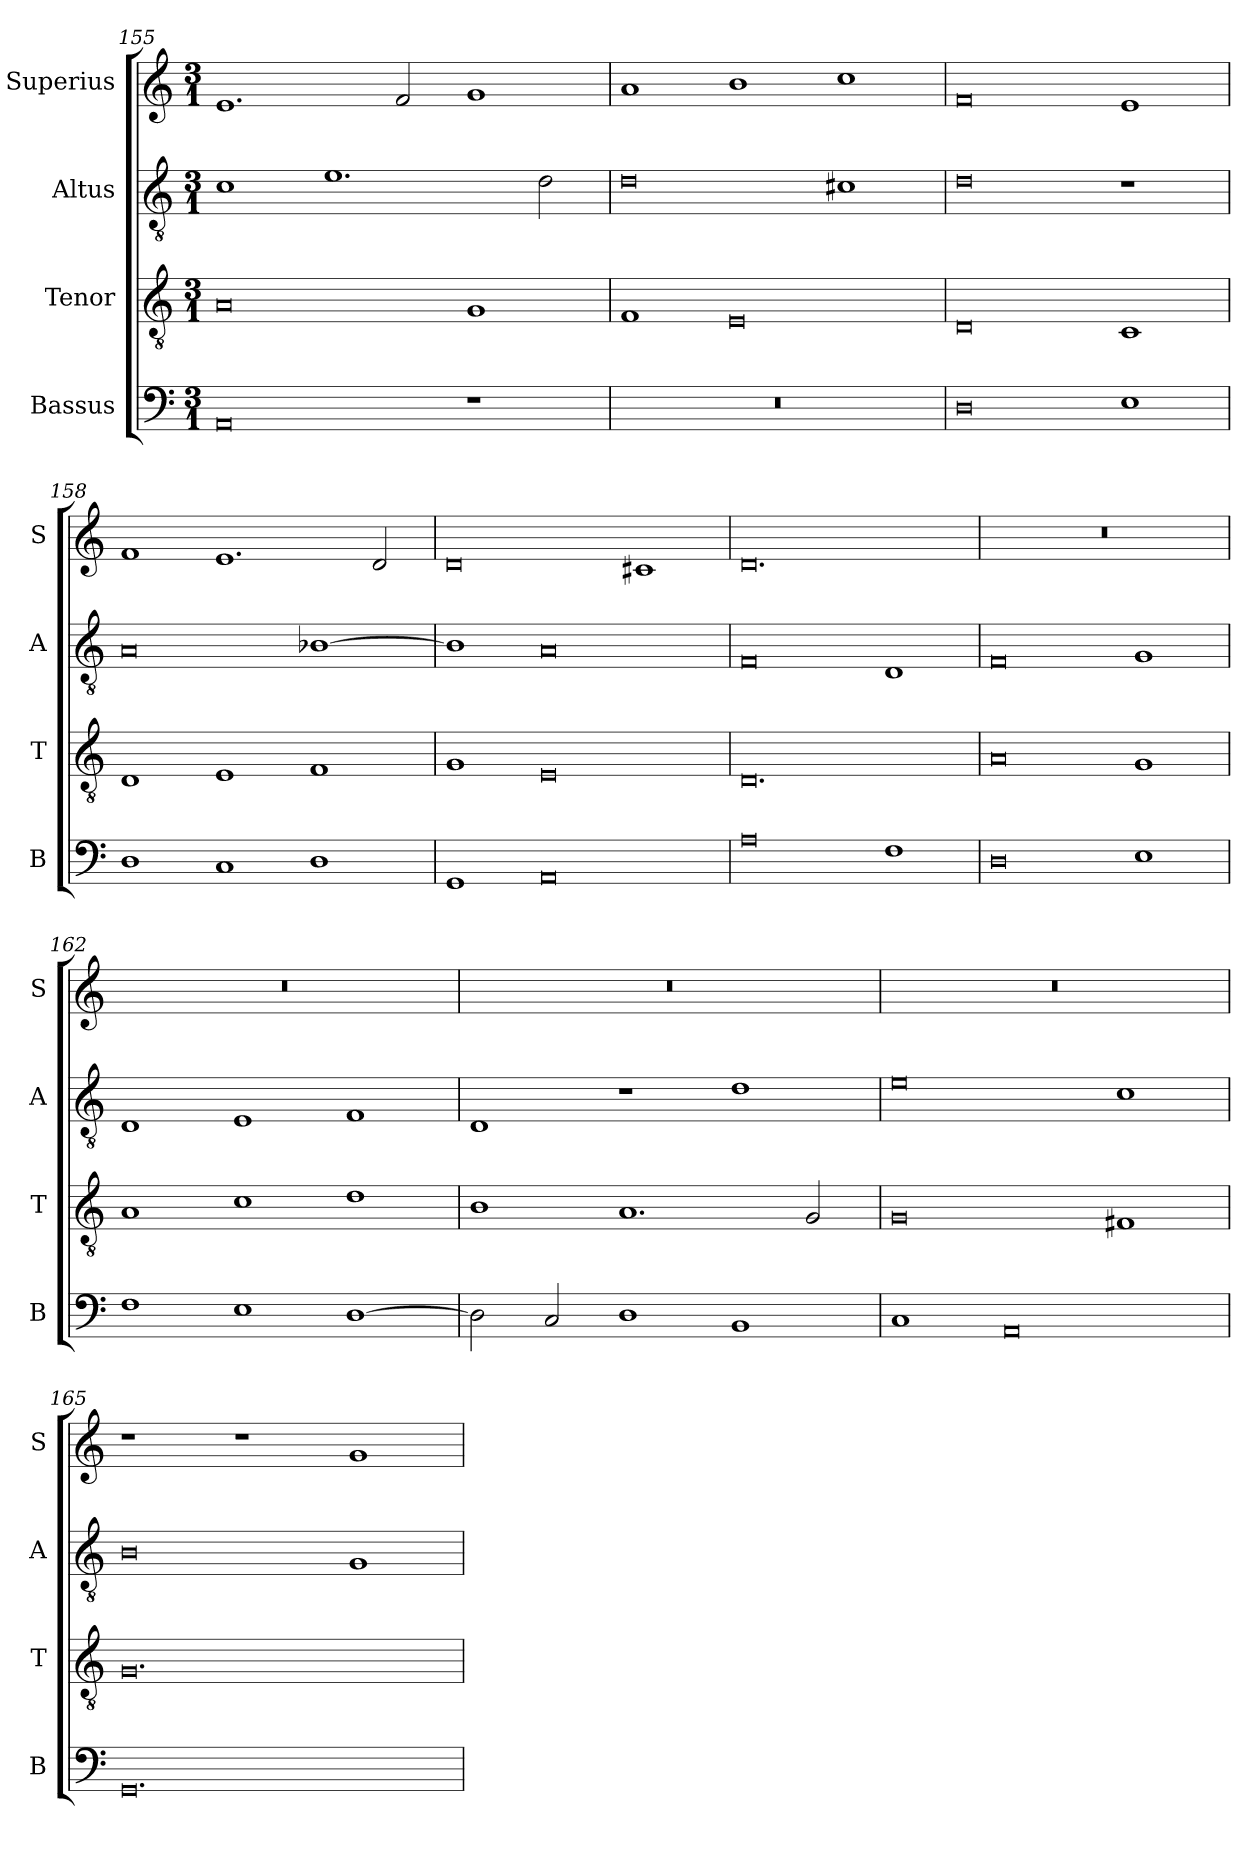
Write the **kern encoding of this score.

**kern	**kern	**kern	**kern
*part4	*part3	*part2	*part1
*staff4	*staff3	*staff2	*staff1
*I"Bassus	*I"Tenor	*I"Altus	*I"Superius
*I'B	*I'T	*I'A	*I'S
*clefF4	*clefGv2	*clefGv2	*clefG2
*k[]	*k[]	*k[]	*k[]
*M3/1	*M3/1	*M3/1	*M3/1
=155	=155	=155	=155
0AA	0A	1c	1.e
.	.	1.e	.
.	.	.	2f/
1r	1G	.	1g
.	.	2d\	.
=156	=156	=156	=156
0.r	1F	0d	1a
.	0E	.	1b
.	.	1c#X	1cc
=157	=157	=157	=157
0D	0D	0d	0f
1E	1C	1r	1e
=158	=158	=158	=158
1D	1D	0A	1f
1C	1E	.	1.e
1D	1F	[1B-X	.
.	.	.	2d/
=159	=159	=159	=159
1GG	1G	1B-]	0d
0AA	0E	0A	.
.	.	.	1c#X
=160	=160	=160	=160
0A	0.D	0F	0.d
1F	.	1D	.
=161	=161	=161	=161
0D	0A	0F	0.r
1E	1G	1G	.
=162	=162	=162	=162
1F	1A	1D	0.r
1E	1c	1E	.
[1D	1d	1F	.
=163	=163	=163	=163
2D\]	1B	1D	0.r
2C/	.	.	.
1D	1.A	1r	.
1BB	.	1d	.
.	2G/	.	.
=164	=164	=164	=164
1C	0G	0e	0.r
0AA	.	.	.
.	1F#X	1c	.
=165	=165	=165	=165
0.GG	0.G	0B	1r
.	.	.	1r
.	.	1G	1g
=	=	=	=
*-	*-	*-	*-
